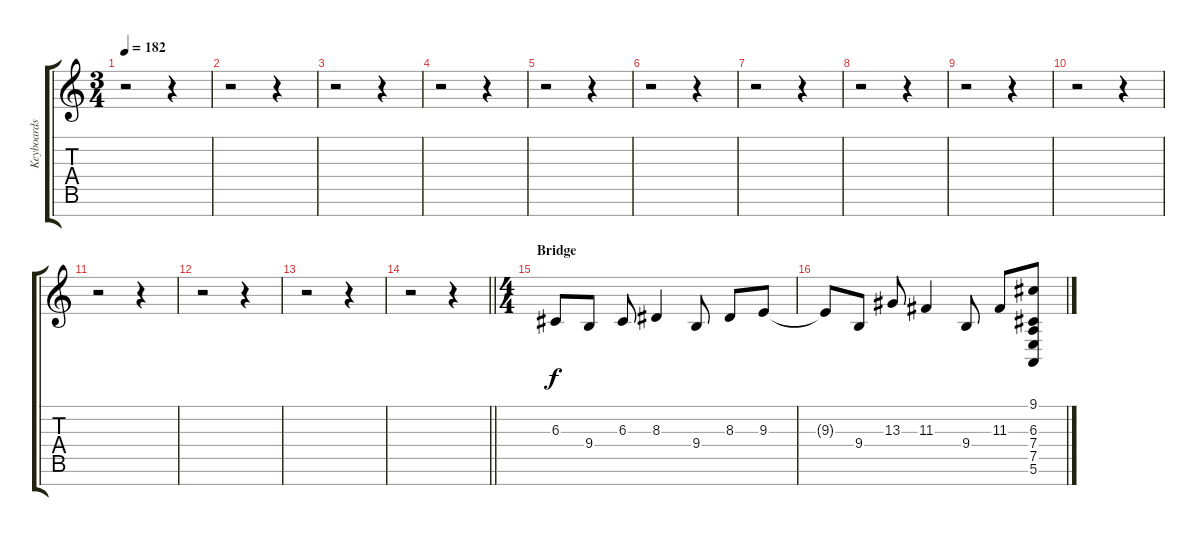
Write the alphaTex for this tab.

\track ("Keyboards" "Keyboards") {instrument stringensemble1}
\staff {score tabs}
\tuning (E4 B3 G3 D3 A2 E2 B1) {hide}
\ts (3 4)
\tempo 182
\clef g2
\ks c
r.2{dy f} r.4 |
r.2 r.4 |
r.2 r.4 |
r.2 r.4 |
r.2 r.4 |
r.2 r.4 |
r.2 r.4 |
r.2 r.4 |
r.2 r.4 |
r.2 r.4 |
r.2 r.4 |
r.2 r.4 |
r.2 r.4 |
\barLineRight lightlight
r.2 r.4 |
\ts (4 4)
\section ("" "Bridge")
6.3.8 9.4.8 6.3.8 8.3.4 9.4.8 8.3.8 9.3.8 |
9.3{t}.8 9.4.8 13.3.8 11.3.4 9.4.8 11.3.8 (9.1 6.3 7.4 7.5 5.6).8
